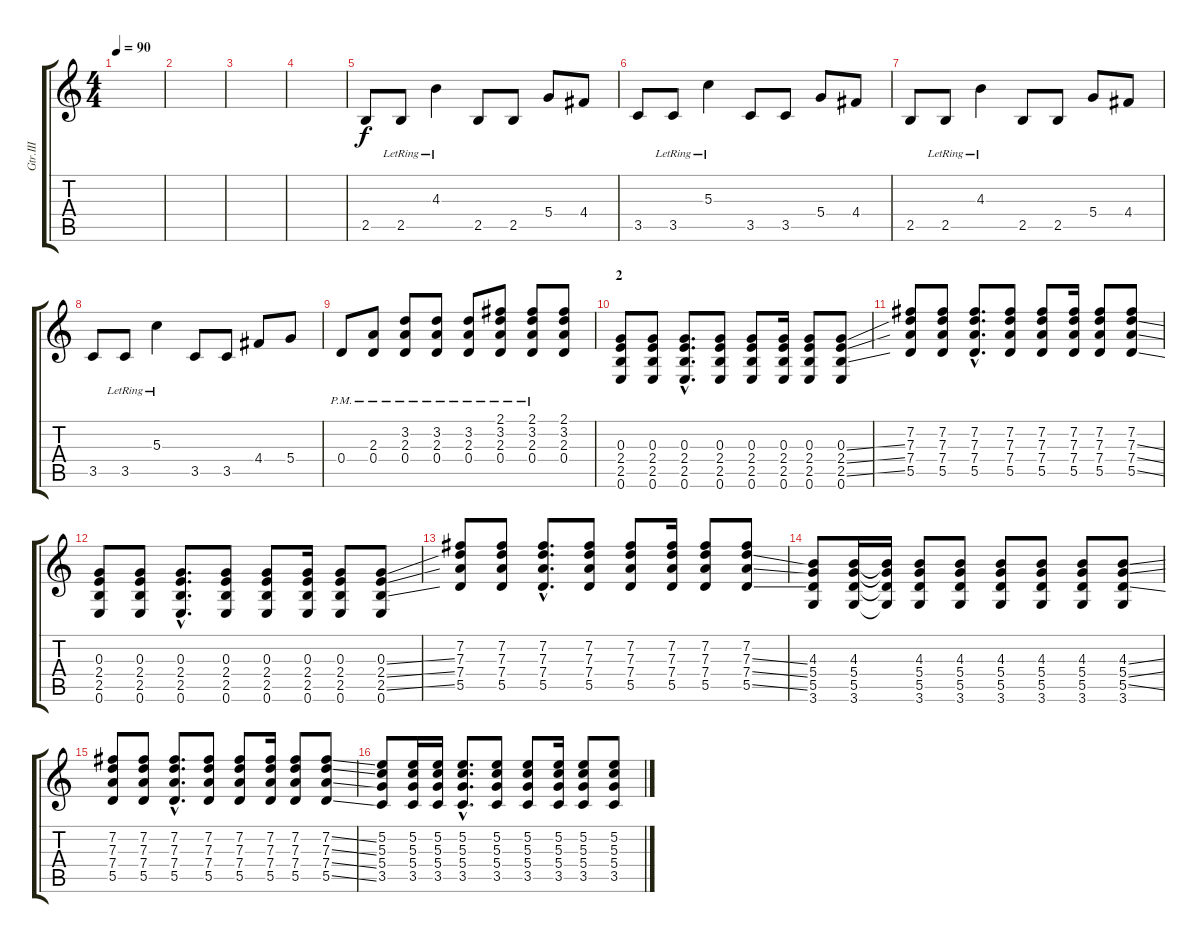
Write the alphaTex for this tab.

\track ("Gtr.III" "Gtr.III") {instrument distortionguitar}
\staff {score tabs}
\tuning (E4 B3 G3 D3 A2 E2) {hide}
\ts (4 4)
\tempo 90
\clef g2
\ks c
|
|
|
|
2.5.8 2.5{lr}.8 4.3{lr}.4 2.5.8 2.5.8 5.4.8 4.4.8 |
3.5.8 3.5{lr}.8 5.3{lr}.4 3.5.8 3.5.8 5.4.8 4.4.8 |
2.5.8 2.5{lr}.8 4.3{lr}.4 2.5.8 2.5.8 5.4.8 4.4.8 |
3.5.8 3.5{lr}.8 5.3{lr}.4 3.5.8 3.5.8 4.4.8 5.4.8 |
0.4{pm}.8 (2.3 0.4{pm}).8 (3.2 2.3 0.4{pm}).8 (3.2 2.3 0.4{pm}).8 (3.2 2.3 0.4{pm}).8 (2.1 3.2 2.3 0.4{pm}).8 (2.1 3.2 2.3 0.4{pm}).8 (2.1 3.2 2.3 0.4).8 |
\section ("" "2")
(0.3 2.4 2.5 0.6).8 (0.3 2.4 2.5 0.6).8 (0.3{hac} 2.4{hac} 2.5{hac} 0.6{hac}).8{d} (0.3 2.4 2.5 0.6).8 (0.3 2.4 2.5 0.6).8 (0.3 2.4 2.5 0.6).16 (0.3 2.4 2.5 0.6).8 (0.3{ss} 2.4{ss} 2.5{ss} 0.6).8 |
(7.2 7.3 7.4 5.5).8 (7.2 7.3 7.4 5.5).8 (7.2{hac} 7.3{hac} 7.4{hac} 5.5{hac}).8{d} (7.2 7.3 7.4 5.5).8 (7.2 7.3 7.4 5.5).8 (7.2 7.3 7.4 5.5).16 (7.2 7.3 7.4 5.5).8 (7.2 7.3{ss} 7.4{ss} 5.5{ss}).8 |
(0.3 2.4 2.5 0.6).8 (0.3 2.4 2.5 0.6).8 (0.3{hac} 2.4{hac} 2.5{hac} 0.6{hac}).8{d} (0.3 2.4 2.5 0.6).8 (0.3 2.4 2.5 0.6).8 (0.3 2.4 2.5 0.6).16 (0.3 2.4 2.5 0.6).8 (0.3{ss} 2.4{ss} 2.5{ss} 0.6).8 |
(7.2 7.3 7.4 5.5).8 (7.2 7.3 7.4 5.5).8 (7.2{hac} 7.3{hac} 7.4{hac} 5.5{hac}).8{d} (7.2 7.3 7.4 5.5).8 (7.2 7.3 7.4 5.5).8 (7.2 7.3 7.4 5.5).16 (7.2 7.3 7.4 5.5).8 (7.2 7.3{ss} 7.4{ss} 5.5{ss}).8 |
(4.3 5.4 5.5 3.6).8 (4.3 5.4 5.5 3.6).16 (4.3{t} 5.4{t} 5.5{t} 3.6{t}).16 (4.3 5.4 5.5 3.6).8 (4.3 5.4 5.5 3.6).8 (4.3 5.4 5.5 3.6).8 (4.3 5.4 5.5 3.6).8 (4.3 5.4 5.5 3.6).8 (4.3{ss} 5.4{ss} 5.5{ss} 3.6).8 |
(7.2 7.3 7.4 5.5).8 (7.2 7.3 7.4 5.5).8 (7.2{hac} 7.3{hac} 7.4{hac} 5.5{hac}).8{d} (7.2 7.3 7.4 5.5).8 (7.2 7.3 7.4 5.5).8 (7.2 7.3 7.4 5.5).16 (7.2 7.3 7.4 5.5).8 (7.2{ss} 7.3{ss} 7.4{ss} 5.5{ss}).8 |
(5.2 5.3 5.4 3.5).8 (5.2 5.3 5.4 3.5).16 (5.2 5.3 5.4 3.5).16 (5.2{hac} 5.3{hac} 5.4{hac} 3.5{hac}).8{d} (5.2 5.3 5.4 3.5).8 (5.2 5.3 5.4 3.5).8 (5.2 5.3 5.4 3.5).16 (5.2 5.3 5.4 3.5).8 (5.2{ss} 5.3{ss} 5.4{ss} 3.5{ss}).8
